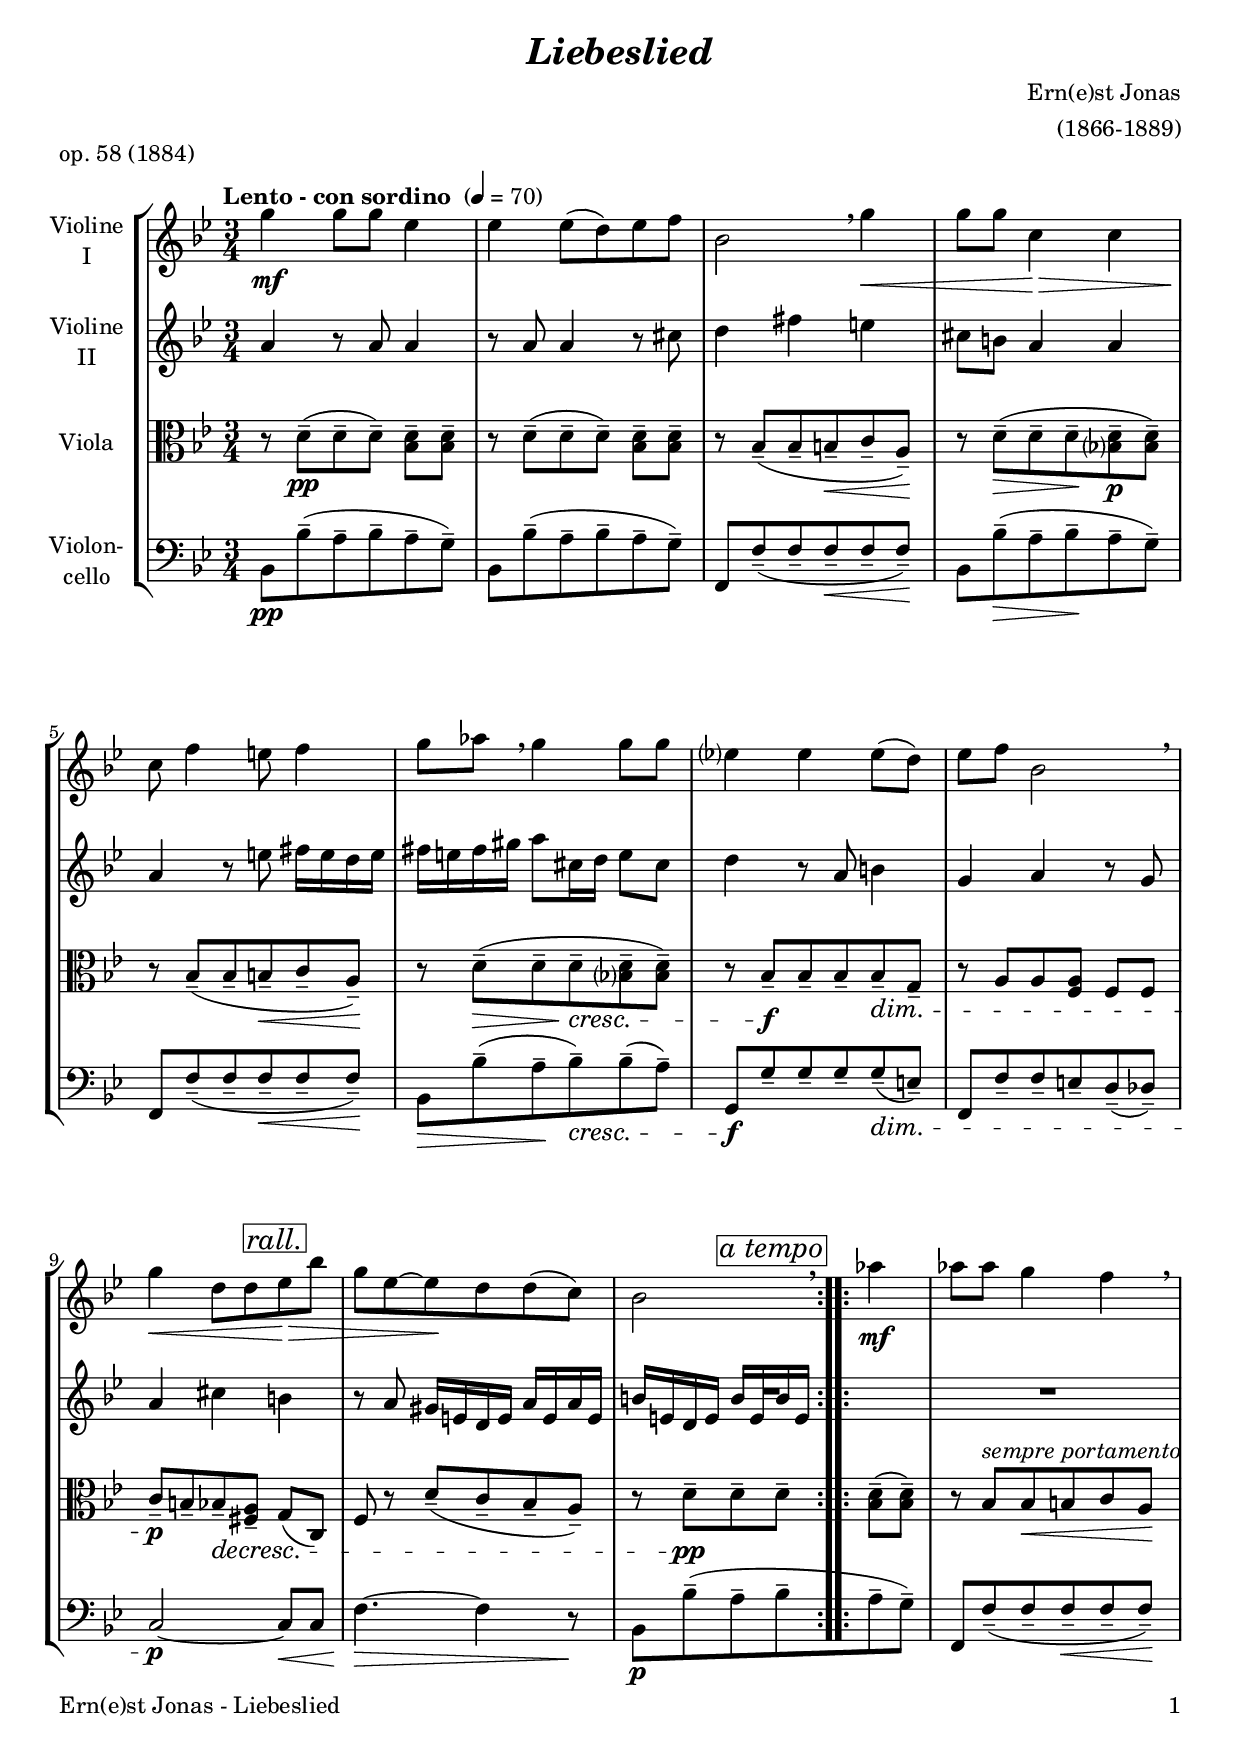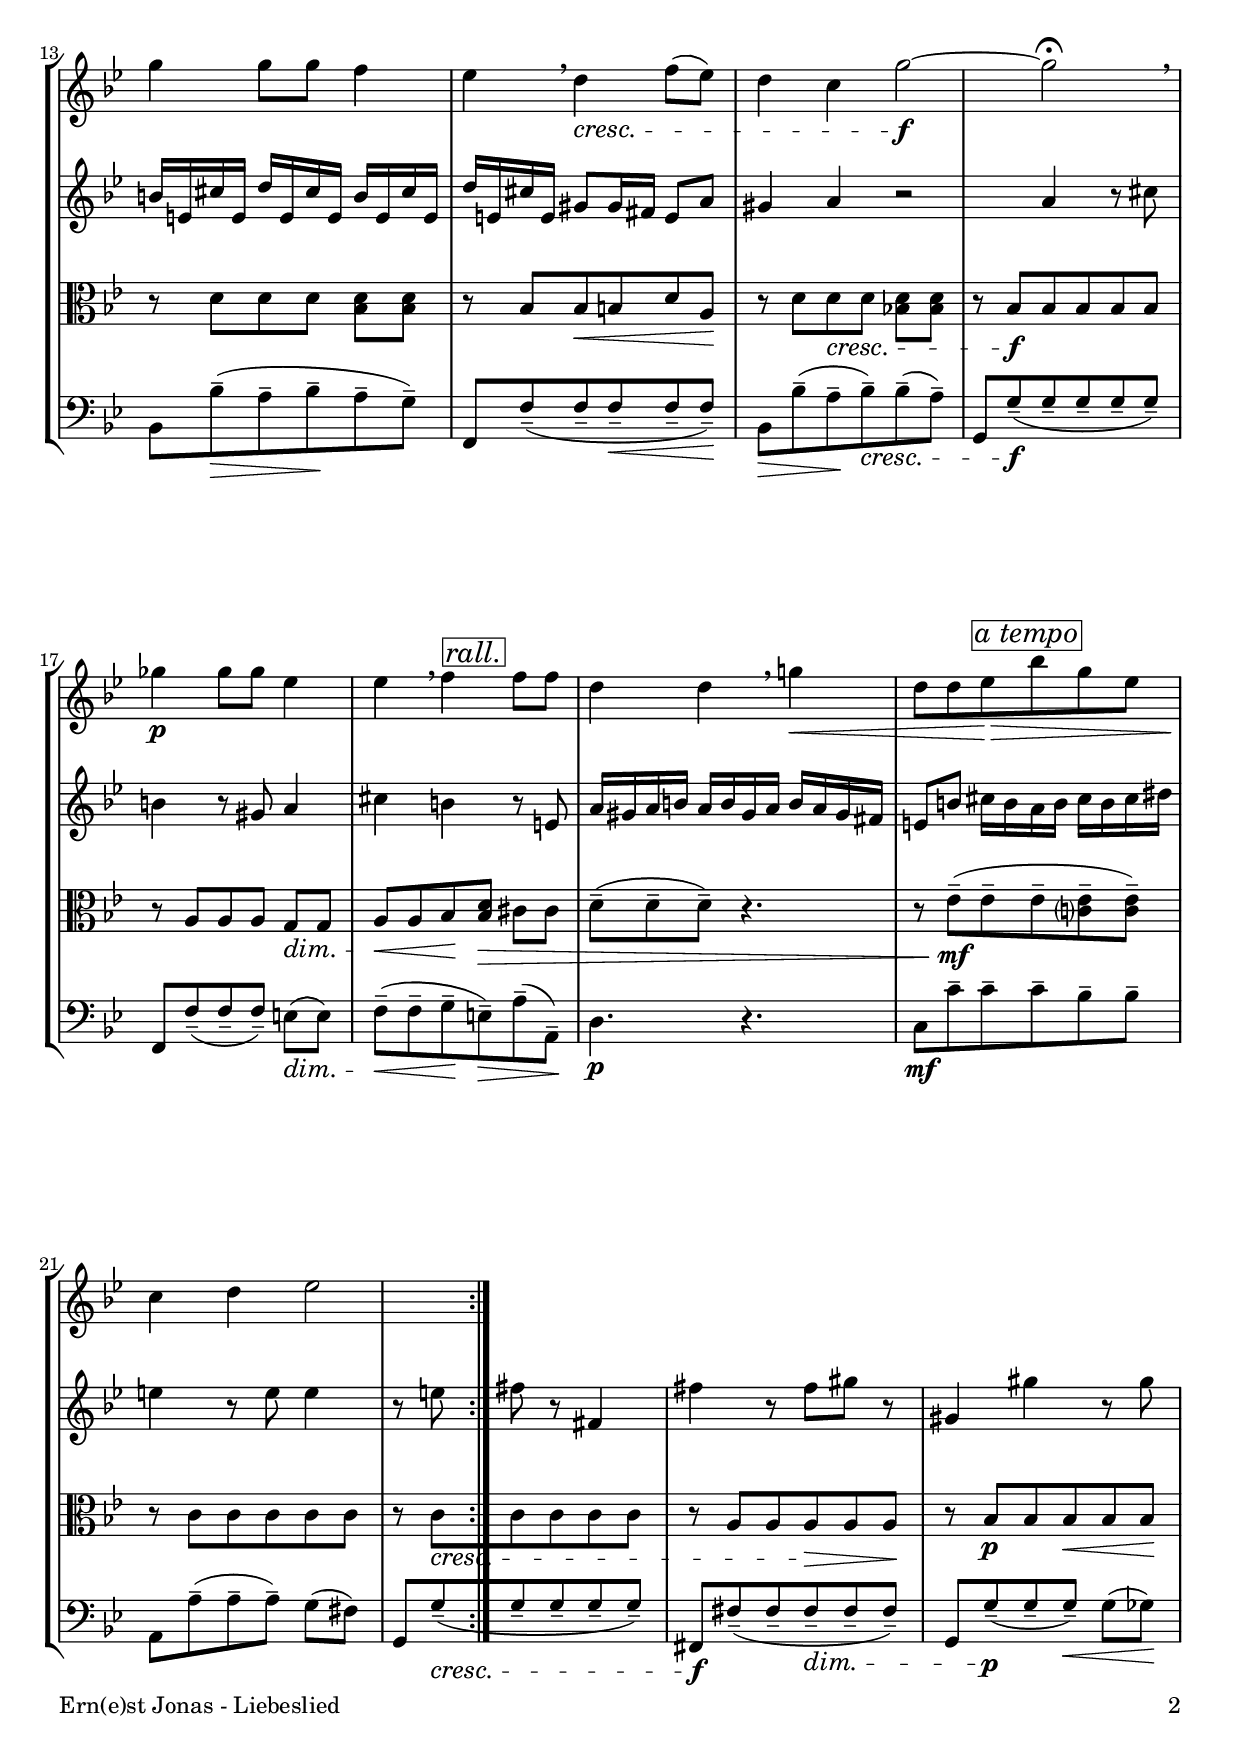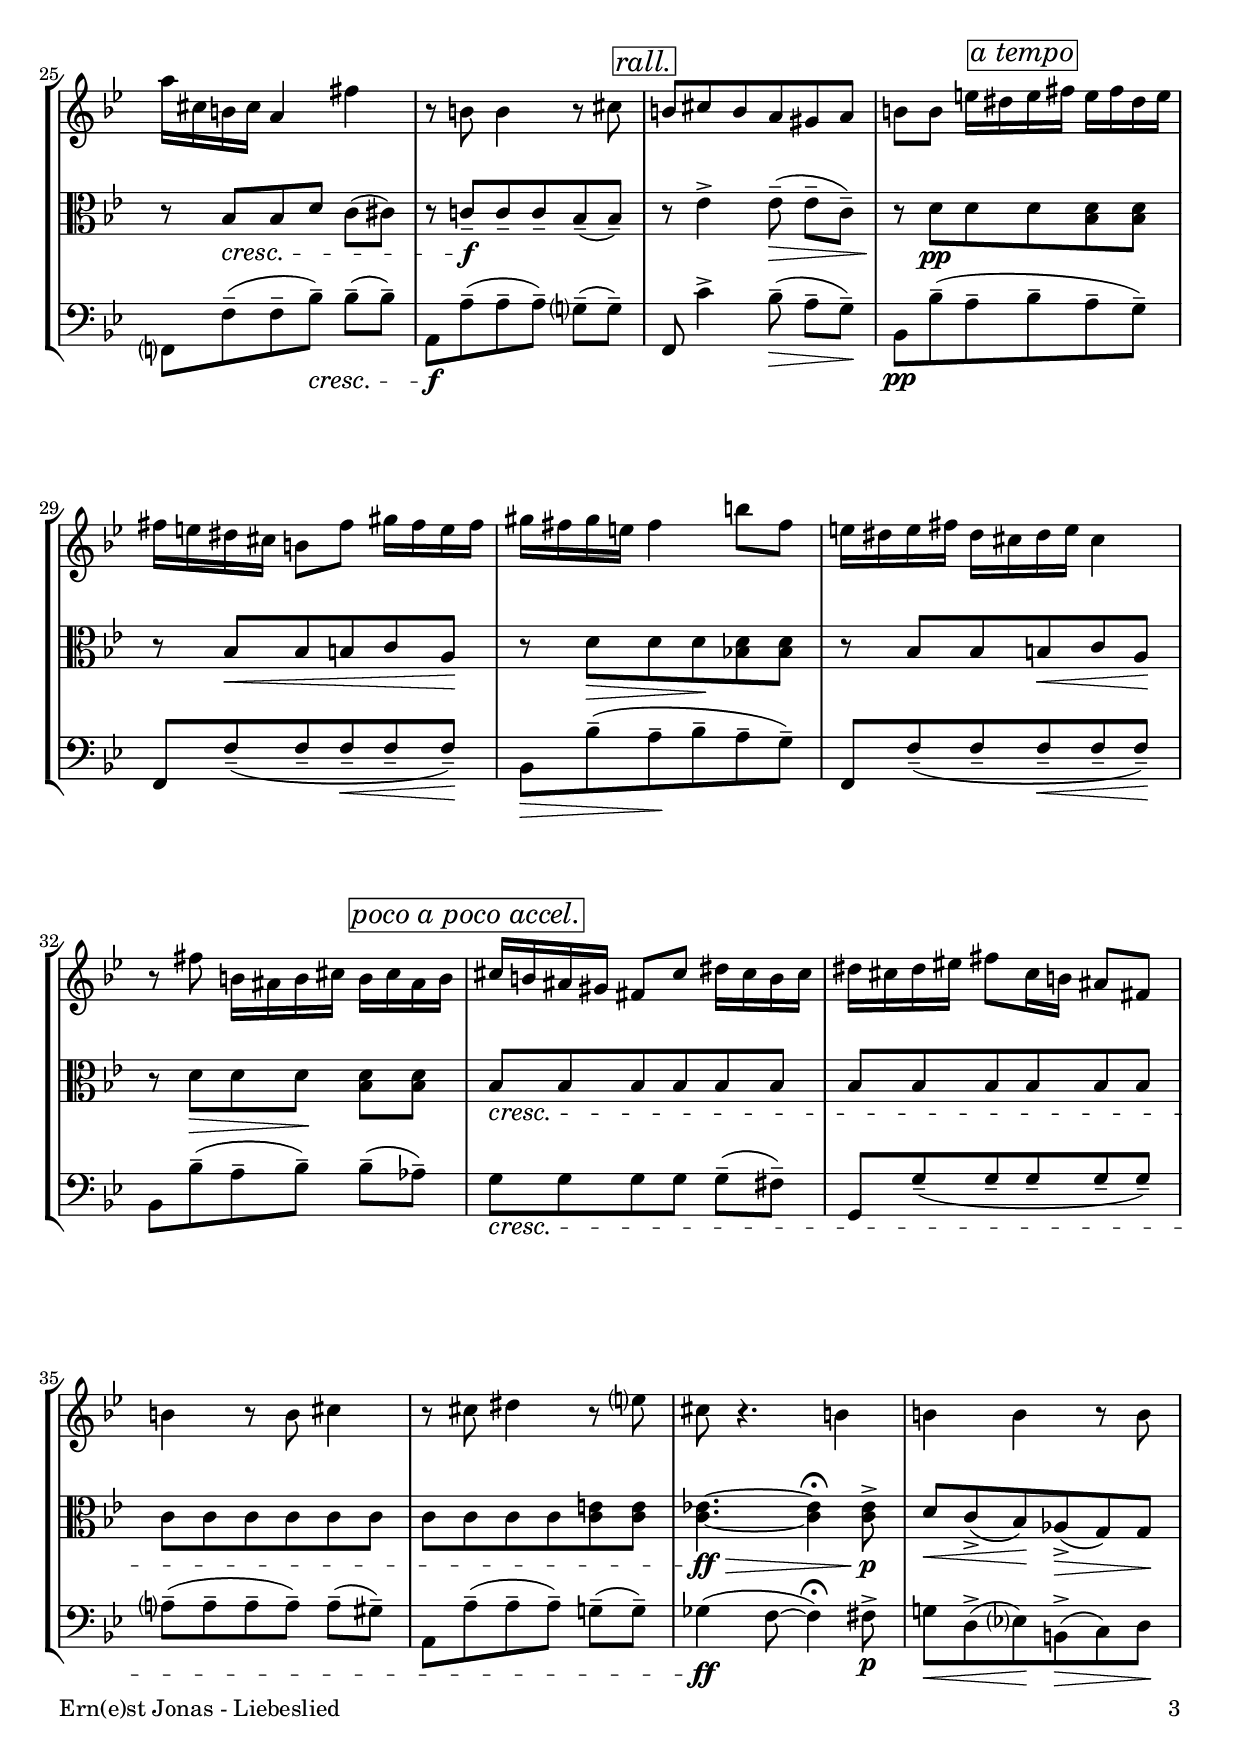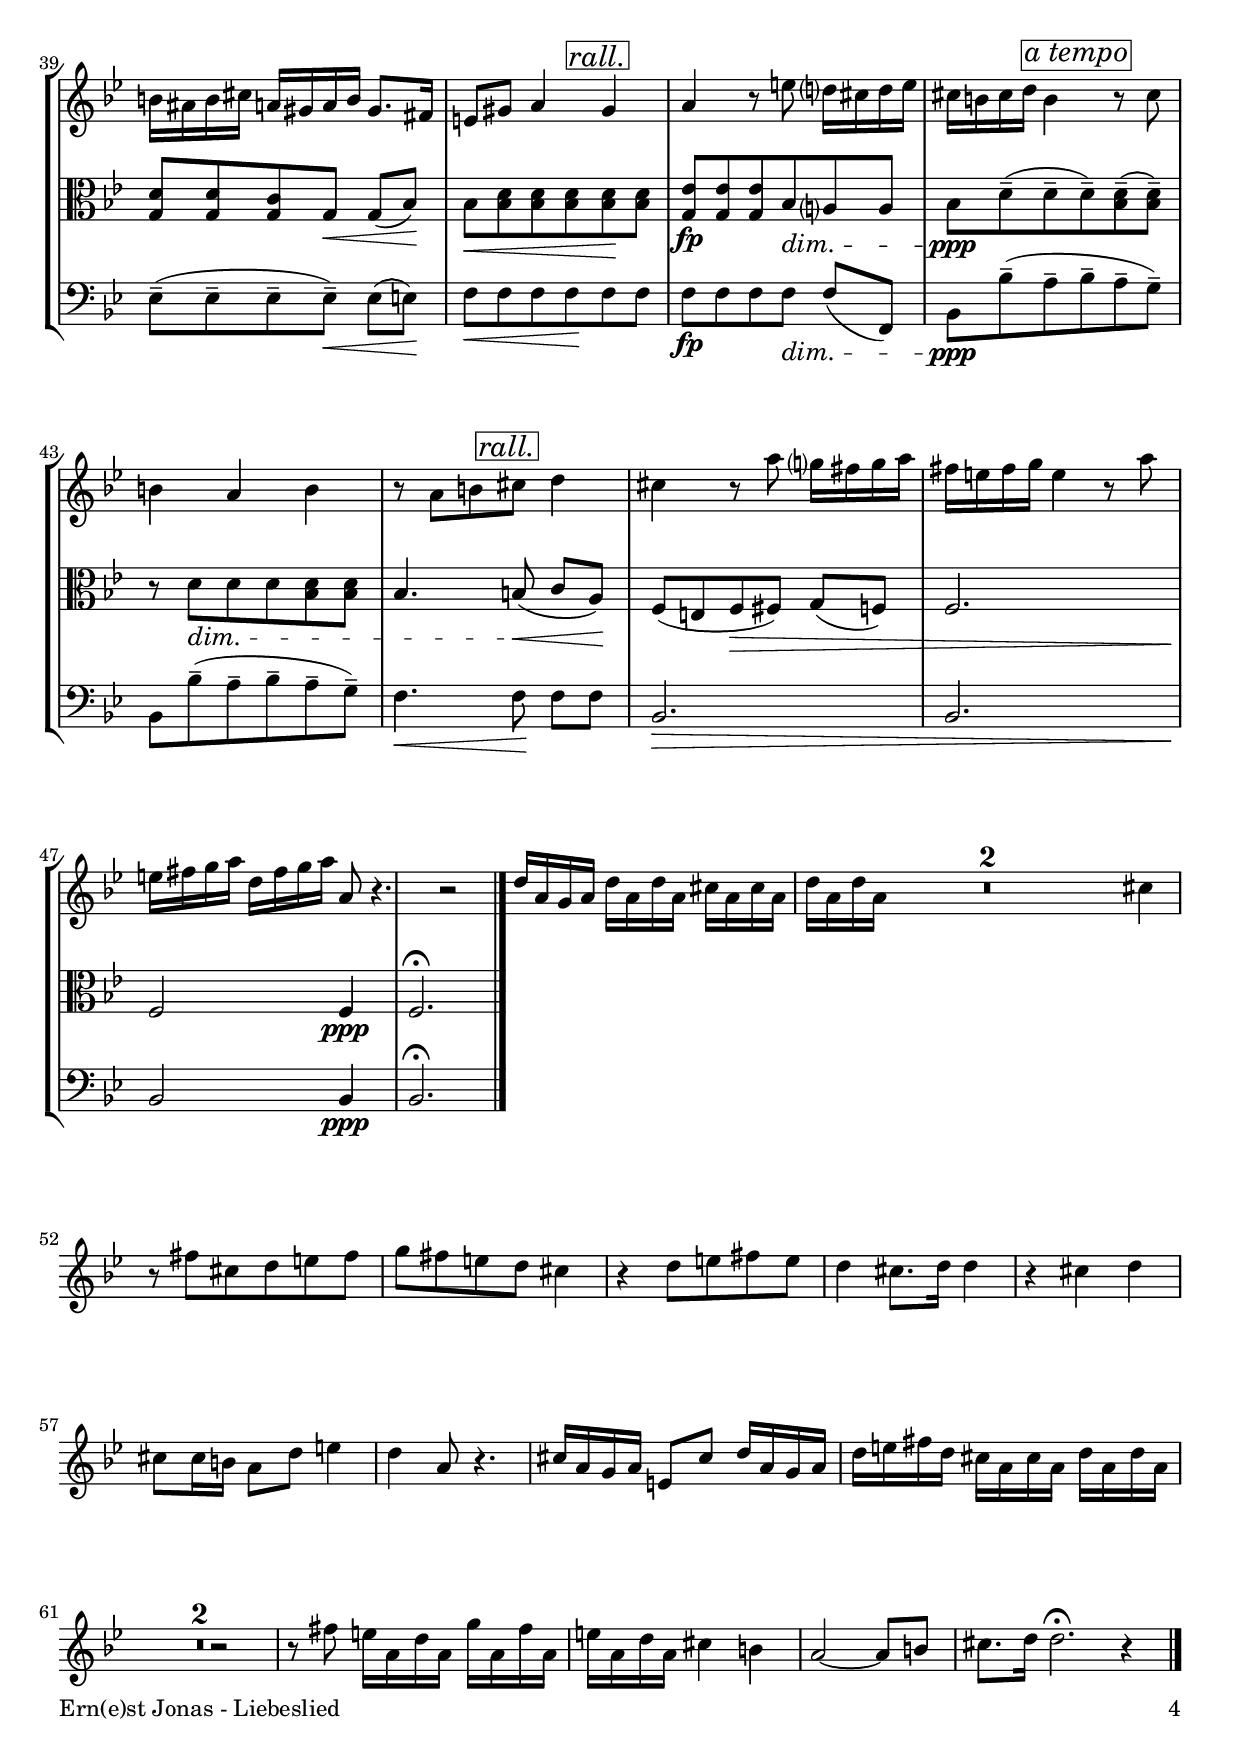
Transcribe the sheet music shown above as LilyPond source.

\version "2.20.2"
\include "deutsch.ly"

#(set-global-staff-size 20)

\header {
  title     = \markup \bold \italic "Liebeslied"
  composer  = "Ern(e)st Jonas"
  arranger  = "(1866-1889)"
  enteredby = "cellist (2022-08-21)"
  piece     = "op. 58 (1884)"
}

voiceconsts = {
  \key b \major
  \time 3/4
  \clef "treble"
  \numericTimeSignature
  \compressEmptyMeasures
  % Set default beaming for all staves
%  \set Timing.beamExceptions = #'()
%  \set Timing.baseMoment     = #(ly:make-moment 1 4)
%  \set Timing.beatStructure  = #'(1 1 1)
  \tempo "Lento - con sordino " 4=70
}

micl = "clarinet"
mifl = "flute"
miob = "oboe"
mifh = "french horn"
misx = "tenor sax"
mist = "string ensemble 1"
mivl = "violin"
miva = "viola"
miba = "cello"
mipz = "pizzicato strings"

atem = \mark \markup \box \italic "a tempo"
papa = \mark \markup \box \italic "poco a poco accel."
rall = \mark \markup \box \italic "rall."
sepo = \markup \italic "sempre portamento"

\include "v1.ily"
\include "v2.ily"
vc = \relative c' {
  \voiceconsts
  \clef "alto"

  r8 d[(--\pp d-- d)]-- <b d>[-- <b d>]--
  r d[(-- d-- d)]-- <b d>[-- <b d>]--
  r b[(-- b-- h--\< c-- a)]--\!
  r d[(--\> d-- d--\! <b? d>--\p <b d>)]--
  r b[(-- b-- h--\< c-- a)]--\!

  r d[(--\> d-- d--\!\cresc <b? d>-- <b d>)]--
  r b[--\f b-- b-- b--\dim g]--
  r a[ a <f a>] f f
  c'[--\p h-- b--\decresc <fis a>]-- \rall g( c,)
  f r d'[(-- c-- b-- a)]--

  r d[--\pp d-- \atem d]-- <b d>(-- <b d>)--
  r b[^\sepo b\< h c a]\!
  r d[ d d]\! <b d> <b d>
  r b[ b\< h d a]\!
  r d[ d\cresc d] <b! d> <b d>

  r b[\f b b b b]
  r a[ a a] g\dim g
  a[\< a b\! \rall <b d>]\> cis cis 
  d(-- d-- d)-- r4.
  r8 es[(--\mf es-- \atem es-- <c? es>-- <c es>)]--

  r c[ c c c c]
  r c[\cresc c c c c]
  r a[ a a\> a a]\!
  r b[\p b b\< b b]\!
  r b[\cresc b d] c( cis)

  r c![--\f c-- c-- b(-- b)]-- \rall
  r es4-> es8(--\> es[-- c])--
  r\! d[\pp d \atem d <b d><b d>]
  r b[\< b h c a]\!

  r d[\> d d\! <b! d> <b d>]\!
  r b[ b h\< c a]\!
  r d[\> d d]\! <b d> <b d> \papa
  b[\cresc b b b b b]

  b[ b b b b b]
  c[ c c c c c]
  c[ c c c <c e> <c e>]
  <c es!>4.~\ff\> <c es>4\fermata <c es>8->\!\p

  d[\< c(-> b)\! as(->\> g) g]\!
  <g d'>[ <g d'> <g c> g]\< g( b)\!
  b[\< <b d> <b d> <b d> \rall <b d>\! <b d>]
  <g es'>[\fp <g es'> <g es'> b\dim a? a]

  b[\ppp d(-- d-- \atem d)-- <b d>(-- <b d>)]--
  r d[\dim d d <b d> <b d>]
  b4. \rall h8(\< c[ a])\!
  f[( e f\> fis)] g( f)
  f2.
  f2\! f4\ppp
  f2.\fermata \bar "|."
}

vd = \relative c {
  \voiceconsts
  \clef "bass"

  b8[\pp b'(-- a-- b-- a-- g)]--
  b,[ b'(-- a-- b-- a-- g)]--
  f,[ f'(-- f-- f--\< f-- f)]--\!
  b,[ b'(--\> a-- b--\! a-- g)]--
  f,[ f'(-- f-- f--\< f-- f)]--\!

  b,[\> b'(-- a--\! b)--\cresc b(-- a)]--
  g,[\f g'-- g-- g-- g(--\dim e)]--
  f,[ f'-- f-- e-- d(-- des)]--
  c2~\p \rall c8\< c
  f4.~\!\> f4 r8\!

  b,[\p b'(-- a-- \atem b-- a-- g)]--
  f,[ f'(-- f-- f--\< f-- f)]--\!
  b,[ b'(--\> a-- b--\! a-- g)]--
  f,[ f'(-- f-- f--\< f-- f)]--\!
  b,[\> b'(-- a--\! b)--\cresc b(-- a)]--

  g,[ g'(--\f g-- g-- g-- g)]--
  f,[ f'(-- f-- f)]-- e(\dim e)
  f[(--\< f-- g--\! \rall e)--\> a(-- a,)]--\!
  d4.\p r
  c8[\mf c'-- c-- \atem c-- b-- b]--

  a,[ a'(-- a-- a)]-- g( fis)
  g,[ g'(--\cresc g-- g-- g-- g)]--
  fis,[\f fis'(-- fis-- fis--\dim fis-- fis)]--
  g,[ g'(--\p g-- g)]--\< g( ges)\!
  f,?[ f'(-- f-- b)]--\cresc b(-- b)--

  a,[\f a'(-- a-- a)]-- g?(-- g)-- \rall
  f, c''4-> b8(--\> a[-- g])--\!
  b,[\pp b'(-- a-- b-- a-- g)]--
  f,[ f'(-- f-- f--\< f-- f)]--\!

  b,[\> b'(-- a--\! b-- a-- g)]--
  f,[ f'(-- f-- f--\< f-- f)]--\!
  b,[ b'(-- a-- b)]-- b(-- as)-- \papa
  g[\cresc g g g] g(-- fis)--

  g,[ g'(-- g-- g-- g-- g)]--
  a?[(-- a-- a-- a)]-- a(-- gis)--
  a,[ a'(-- a-- a)]-- g!(-- g)--
  ges4(\ff f8~ f4)\fermata fis8->\p

  g!8[\< d(-> es?)\! h(->\> c) d]\!
  es[(-- es-- es-- es)]--\< es( e)\!
  f[\< f f f\! \rall f f]
  f[\fp f f f]\dim f( f,)

  b[\ppp b'(-- a-- \atem b-- a-- g)]--
  b,[ b'(-- a-- b-- a-- g)]--
  f4.\< \rall f8\! f[ f]
  b,2.\>
  b
  b2\! b4\ppp
  b2.\fermata \bar "|."
}


music = \new StaffGroup <<
      \new Staff {
	\set Staff.midiInstrument = \mivl
	\set Staff.instrumentName = \markup \center-column { "Violine" "I" }
	\transpose b b { \va }
      }

      \new Staff {
	\set Staff.midiInstrument = \mivl
	\set Staff.instrumentName = \markup \center-column { "Violine" "II" }
	\transpose b b { \vb }
      }

      \new Staff {
	\set Staff.midiInstrument = \miva
	\set Staff.instrumentName = \markup \center-column { "Viola" }
	\transpose b b { \vc }
      }

      \new Staff {
	\set Staff.midiInstrument = \miba
	\set Staff.instrumentName = \markup \center-column { "Violon-" "cello" }
	\transpose b b { \vd }
      }
    >>


\book {
   \paper {
    print-page-number = ##t
    print-first-page-number = ##t
    ragged-last-bottom = ##f
    oddHeaderMarkup = \markup \null
    evenHeaderMarkup = \markup \null
    oddFooterMarkup = \markup {
      \fill-line {
        \on-the-fly #print-page-number-check-first
        "Ern(e)st Jonas - Liebeslied" \fromproperty #'page:page-number-string
      }
    }
    evenFooterMarkup = \oddFooterMarkup
  } \score {
    \music
    \layout {}
  }

  \score {
    \unfoldRepeats \music

    \midi {
      \context {
        \Score
      }
    }
  }
}